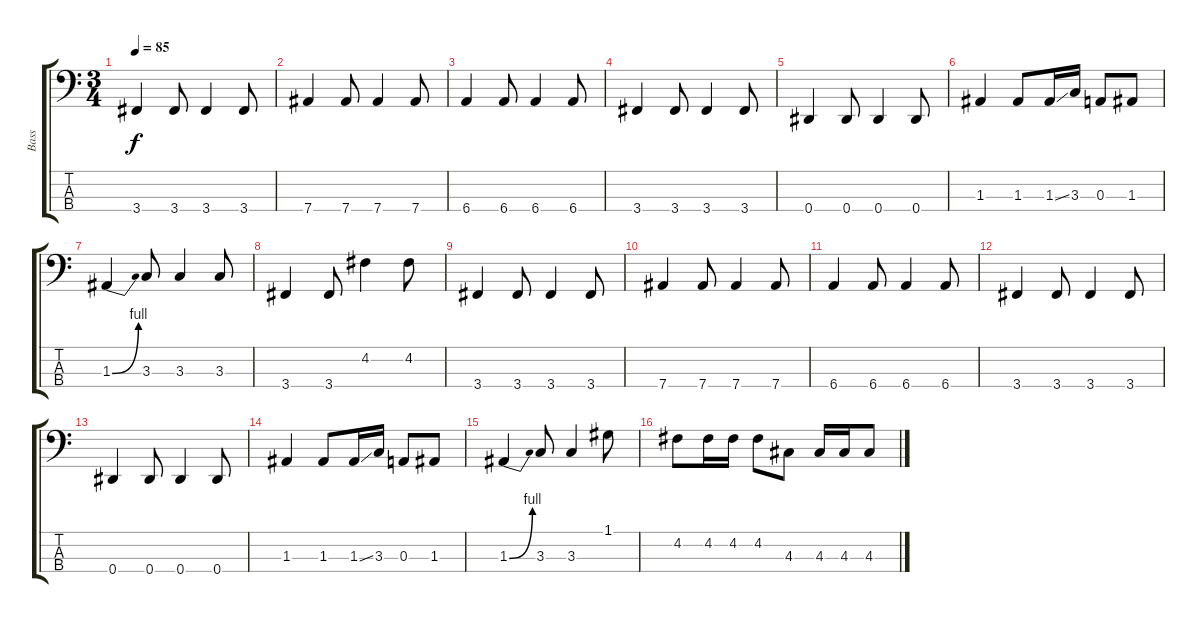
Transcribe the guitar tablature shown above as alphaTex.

\track ("Bass" "Bass") {instrument electricbasspick}
\staff {score tabs}
\tuning (G2 D2 A1 Eb1) {hide}
\ts (3 4)
\tempo 85
\clef f4
\ks c
3.4.4{dy f} 3.4.8 3.4.4 3.4.8 |
7.4.4 7.4.8 7.4.4 7.4.8 |
6.4.4 6.4.8 6.4.4 6.4.8 |
3.4.4 3.4.8 3.4.4 3.4.8 |
0.4.4 0.4.8 0.4.4 0.4.8 |
1.3.4 1.3.8 1.3{ss}.16 3.3.16 0.3.8 1.3.8 |
1.3{be (bend 0 0 60 4)}.4 3.3.8 3.3.4 3.3.8 |
3.4.4 3.4.8 4.2.4 4.2.8 |
3.4.4 3.4.8 3.4.4 3.4.8 |
7.4.4 7.4.8 7.4.4 7.4.8 |
6.4.4 6.4.8 6.4.4 6.4.8 |
3.4.4 3.4.8 3.4.4 3.4.8 |
0.4.4 0.4.8 0.4.4 0.4.8 |
1.3.4 1.3.8 1.3{ss}.16 3.3.16 0.3.8 1.3.8 |
1.3{be (bend 0 0 60 4)}.4 3.3.8 3.3.4 1.1.8 |
4.2.8 4.2.16 4.2.16 4.2.8 4.3.8 4.3.16 4.3.16 4.3.8
